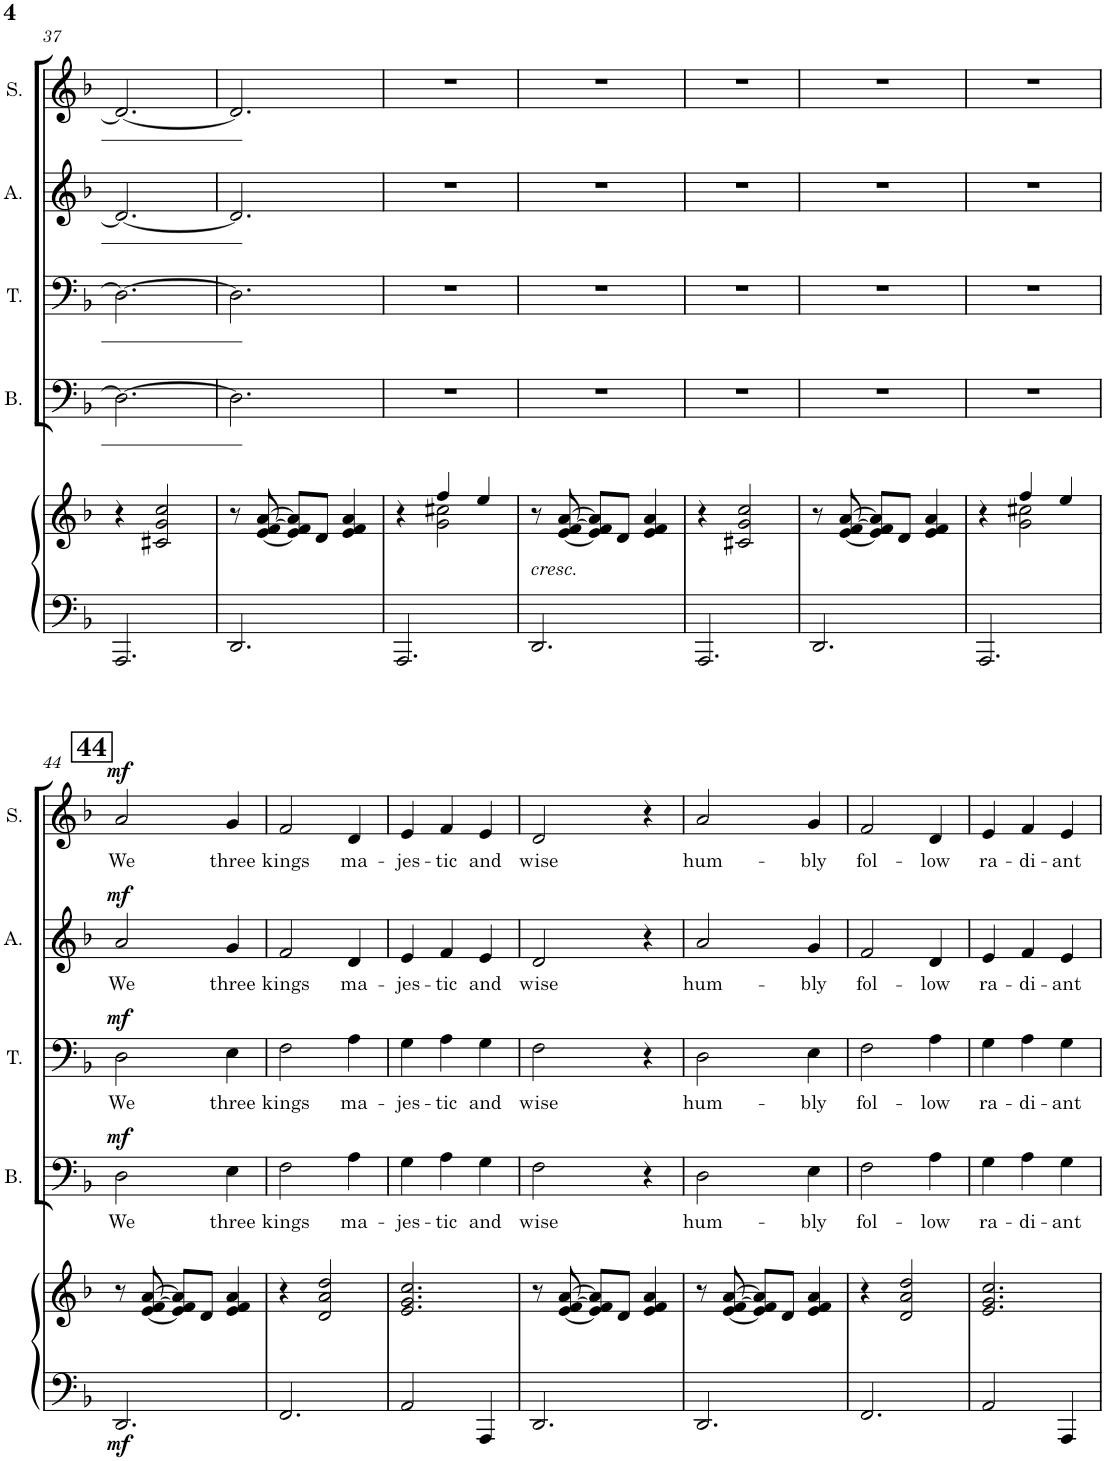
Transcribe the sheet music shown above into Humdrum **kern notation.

**kern	**kern	**dynam	**kern	**text	**dynam	**kern	**text	**dynam	**kern	**text	**dynam	**kern	**text	**dynam
*part5	*part5	*part5	*part4	*part4	*part4	*part3	*part3	*part3	*part2	*part2	*part2	*part1	*part1	*part1
*staff6	*staff5	*staff5/6	*staff4	*staff4	*staff4	*staff3	*staff3	*staff3	*staff2	*staff2	*staff2	*staff1	*staff1	*staff1
*I"PIANO	*	*	*I"Bass	*	*	*I"Tenor	*	*	*I"Alto	*	*	*I"Soprano	*	*
*I'Pno	*	*	*I'B.	*	*	*I'T.	*	*	*I'A.	*	*	*I'S.	*	*
!!LO:PB:g=z
*clefF4	*clefG2	*	*clefF4	*	*	*clefF4	*	*	*clefG2	*	*	*clefG2	*	*
*k[b-]	*k[b-]	*	*k[b-]	*	*	*k[b-]	*	*	*k[b-]	*	*	*k[b-]	*	*
*M3/4	*M3/4	*	*M3/4	*	*	*M3/4	*	*	*M3/4	*	*	*M3/4	*	*
=37	=37	=37	=37	=37	=37	=37	=37	=37	=37	=37	=37	=37	=37	=37
2.AAA/	4r	.	2.D\_	.	.	2.D\_	.	.	2.d/_	.	.	2.d/_	.	.
.	2c#X/ 2g/ 2cc/	.	.	.	.	.	.	.	.	.	.	.	.	.
=38	=38	=38	=38	=38	=38	=38	=38	=38	=38	=38	=38	=38	=38	=38
2.DD/	8r	.	2.D\]	.	.	2.D\]	.	.	2.d/]	.	.	2.d/]	.	.
.	[8e/ [8f/ [8a/	.	.	.	.	.	.	.	.	.	.	.	.	.
.	8e/] 8f/] 8a/]L	.	.	.	.	.	.	.	.	.	.	.	.	.
.	8d/J	.	.	.	.	.	.	.	.	.	.	.	.	.
.	4e/ 4f/ 4a/	.	.	.	.	.	.	.	.	.	.	.	.	.
=39	=39	=39	=39	=39	=39	=39	=39	=39	=39	=39	=39	=39	=39	=39
*	*^	*	*	*	*	*	*	*	*	*	*	*	*	*
2.AAA/	4r	4ryy	.	2.r	.	.	2.r	.	.	2.r	.	.	2.r	.	.
.	4ff/	2g\ 2cc#X\	.	.	.	.	.	.	.	.	.	.	.	.	.
.	4ee/	.	.	.	.	.	.	.	.	.	.	.	.	.	.
*	*v	*v	*	*	*	*	*	*	*	*	*	*	*	*	*
=40	=40	=40	=40	=40	=40	=40	=40	=40	=40	=40	=40	=40	=40	=40
!	!LO:TX:b:i:t=cresc.	!	!	!	!	!	!	!	!	!	!	!	!	!
2.DD/	8r	.	2.r	.	.	2.r	.	.	2.r	.	.	2.r	.	.
.	[8e/ [8f/ [8a/	.	.	.	.	.	.	.	.	.	.	.	.	.
.	8e/] 8f/] 8a/]L	.	.	.	.	.	.	.	.	.	.	.	.	.
.	8d/J	.	.	.	.	.	.	.	.	.	.	.	.	.
.	4e/ 4f/ 4a/	.	.	.	.	.	.	.	.	.	.	.	.	.
=41	=41	=41	=41	=41	=41	=41	=41	=41	=41	=41	=41	=41	=41	=41
2.AAA/	4r	.	2.r	.	.	2.r	.	.	2.r	.	.	2.r	.	.
.	2c#X/ 2g/ 2cc/	.	.	.	.	.	.	.	.	.	.	.	.	.
=42	=42	=42	=42	=42	=42	=42	=42	=42	=42	=42	=42	=42	=42	=42
2.DD/	8r	.	2.r	.	.	2.r	.	.	2.r	.	.	2.r	.	.
.	[8e/ [8f/ [8a/	.	.	.	.	.	.	.	.	.	.	.	.	.
.	8e/] 8f/] 8a/]L	.	.	.	.	.	.	.	.	.	.	.	.	.
.	8d/J	.	.	.	.	.	.	.	.	.	.	.	.	.
.	4e/ 4f/ 4a/	.	.	.	.	.	.	.	.	.	.	.	.	.
=43	=43	=43	=43	=43	=43	=43	=43	=43	=43	=43	=43	=43	=43	=43
*	*^	*	*	*	*	*	*	*	*	*	*	*	*	*
2.AAA/	4r	4ryy	.	2.r	.	.	2.r	.	.	2.r	.	.	2.r	.	.
.	4ff/	2g\ 2cc#X\	.	.	.	.	.	.	.	.	.	.	.	.	.
.	4ee/	.	.	.	.	.	.	.	.	.	.	.	.	.	.
*	*v	*v	*	*	*	*	*	*	*	*	*	*	*	*	*
!!LO:LB:g=z
!!LO:REH:place=s1:a:B:cj:fs=14:t=44
=44	=44	=44	=44	=44	=44	=44	=44	=44	=44	=44	=44	=44	=44	=44
!	!	!LO:DY:b=2	!	!LO:LY:b	!LO:DY:a	!	!LO:LY:b	!LO:DY:a	!	!LO:LY:b	!LO:DY:a	!	!LO:LY:b	!LO:DY:a
2.DD/	8r	mf	2D\	We	mf	2D\	We	mf	2a/	We	mf	2a/	We	mf
.	[8e/ [8f/ [8a/	.	.	.	.	.	.	.	.	.	.	.	.	.
.	8e/] 8f/] 8a/]L	.	.	.	.	.	.	.	.	.	.	.	.	.
.	8d/J	.	.	.	.	.	.	.	.	.	.	.	.	.
!	!	!	!	!LO:LY:b	!	!	!LO:LY:b	!	!	!LO:LY:b	!	!	!LO:LY:b	!
.	4e/ 4f/ 4a/	.	4E\	three	.	4E\	three	.	4g/	three	.	4g/	three	.
=45	=45	=45	=45	=45	=45	=45	=45	=45	=45	=45	=45	=45	=45	=45
!	!	!	!	!LO:LY:b	!	!	!LO:LY:b	!	!	!LO:LY:b	!	!	!LO:LY:b	!
2.FF/	4r	.	2F\	kings	.	2F\	kings	.	2f/	kings	.	2f/	kings	.
.	2d/ 2a/ 2dd/	.	.	.	.	.	.	.	.	.	.	.	.	.
!	!	!	!	!LO:LY:b	!	!	!LO:LY:b	!	!	!LO:LY:b	!	!	!LO:LY:b	!
.	.	.	4A\	ma-	.	4A\	ma-	.	4d/	ma-	.	4d/	ma-	.
=46	=46	=46	=46	=46	=46	=46	=46	=46	=46	=46	=46	=46	=46	=46
!	!	!	!	!LO:LY:b	!	!	!LO:LY:b	!	!	!LO:LY:b	!	!	!LO:LY:b	!
2AA/	2.e/ 2.g/ 2.cc/	.	4G\	-jes-	.	4G\	-jes-	.	4e/	-jes-	.	4e/	-jes-	.
!	!	!	!	!LO:LY:b	!	!	!LO:LY:b	!	!	!LO:LY:b	!	!	!LO:LY:b	!
.	.	.	4A\	-tic	.	4A\	-tic	.	4f/	-tic	.	4f/	-tic	.
!	!	!	!	!LO:LY:b	!	!	!LO:LY:b	!	!	!LO:LY:b	!	!	!LO:LY:b	!
4AAA/	.	.	4G\	and	.	4G\	and	.	4e/	and	.	4e/	and	.
=47	=47	=47	=47	=47	=47	=47	=47	=47	=47	=47	=47	=47	=47	=47
!	!	!	!	!LO:LY:b	!	!	!LO:LY:b	!	!	!LO:LY:b	!	!	!LO:LY:b	!
2.DD/	8r	.	2F\	wise	.	2F\	wise	.	2d/	wise	.	2d/	wise	.
.	[8e/ [8f/ [8a/	.	.	.	.	.	.	.	.	.	.	.	.	.
.	8e/] 8f/] 8a/]L	.	.	.	.	.	.	.	.	.	.	.	.	.
.	8d/J	.	.	.	.	.	.	.	.	.	.	.	.	.
.	4e/ 4f/ 4a/	.	4r	.	.	4r	.	.	4r	.	.	4r	.	.
=48	=48	=48	=48	=48	=48	=48	=48	=48	=48	=48	=48	=48	=48	=48
!	!	!	!	!LO:LY:b	!	!	!LO:LY:b	!	!	!LO:LY:b	!	!	!LO:LY:b	!
2.DD/	8r	.	2D\	hum-	.	2D\	hum-	.	2a/	hum-	.	2a/	hum-	.
.	[8e/ [8f/ [8a/	.	.	.	.	.	.	.	.	.	.	.	.	.
.	8e/] 8f/] 8a/]L	.	.	.	.	.	.	.	.	.	.	.	.	.
.	8d/J	.	.	.	.	.	.	.	.	.	.	.	.	.
!	!	!	!	!LO:LY:b	!	!	!LO:LY:b	!	!	!LO:LY:b	!	!	!LO:LY:b	!
.	4e/ 4f/ 4a/	.	4E\	-bly	.	4E\	-bly	.	4g/	-bly	.	4g/	-bly	.
=49	=49	=49	=49	=49	=49	=49	=49	=49	=49	=49	=49	=49	=49	=49
!	!	!	!	!LO:LY:b	!	!	!LO:LY:b	!	!	!LO:LY:b	!	!	!LO:LY:b	!
2.FF/	4r	.	2F\	fol-	.	2F\	fol-	.	2f/	fol-	.	2f/	fol-	.
.	2d/ 2a/ 2dd/	.	.	.	.	.	.	.	.	.	.	.	.	.
!	!	!	!	!LO:LY:b	!	!	!LO:LY:b	!	!	!LO:LY:b	!	!	!LO:LY:b	!
.	.	.	4A\	-low	.	4A\	-low	.	4d/	-low	.	4d/	-low	.
=50	=50	=50	=50	=50	=50	=50	=50	=50	=50	=50	=50	=50	=50	=50
!	!	!	!	!LO:LY:b	!	!	!LO:LY:b	!	!	!LO:LY:b	!	!	!LO:LY:b	!
2AA/	2.e/ 2.g/ 2.cc/	.	4G\	ra-	.	4G\	ra-	.	4e/	ra-	.	4e/	ra-	.
!	!	!	!	!LO:LY:b	!	!	!LO:LY:b	!	!	!LO:LY:b	!	!	!LO:LY:b	!
.	.	.	4A\	-di-	.	4A\	-di-	.	4f/	-di-	.	4f/	-di-	.
!	!	!	!	!LO:LY:b	!	!	!LO:LY:b	!	!	!LO:LY:b	!	!	!LO:LY:b	!
4AAA/	.	.	4G\	-ant	.	4G\	-ant	.	4e/	-ant	.	4e/	-ant	.
=	=	=	=	=	=	=	=	=	=	=	=	=	=	=
*-	*-	*-	*-	*-	*-	*-	*-	*-	*-	*-	*-	*-	*-	*-
